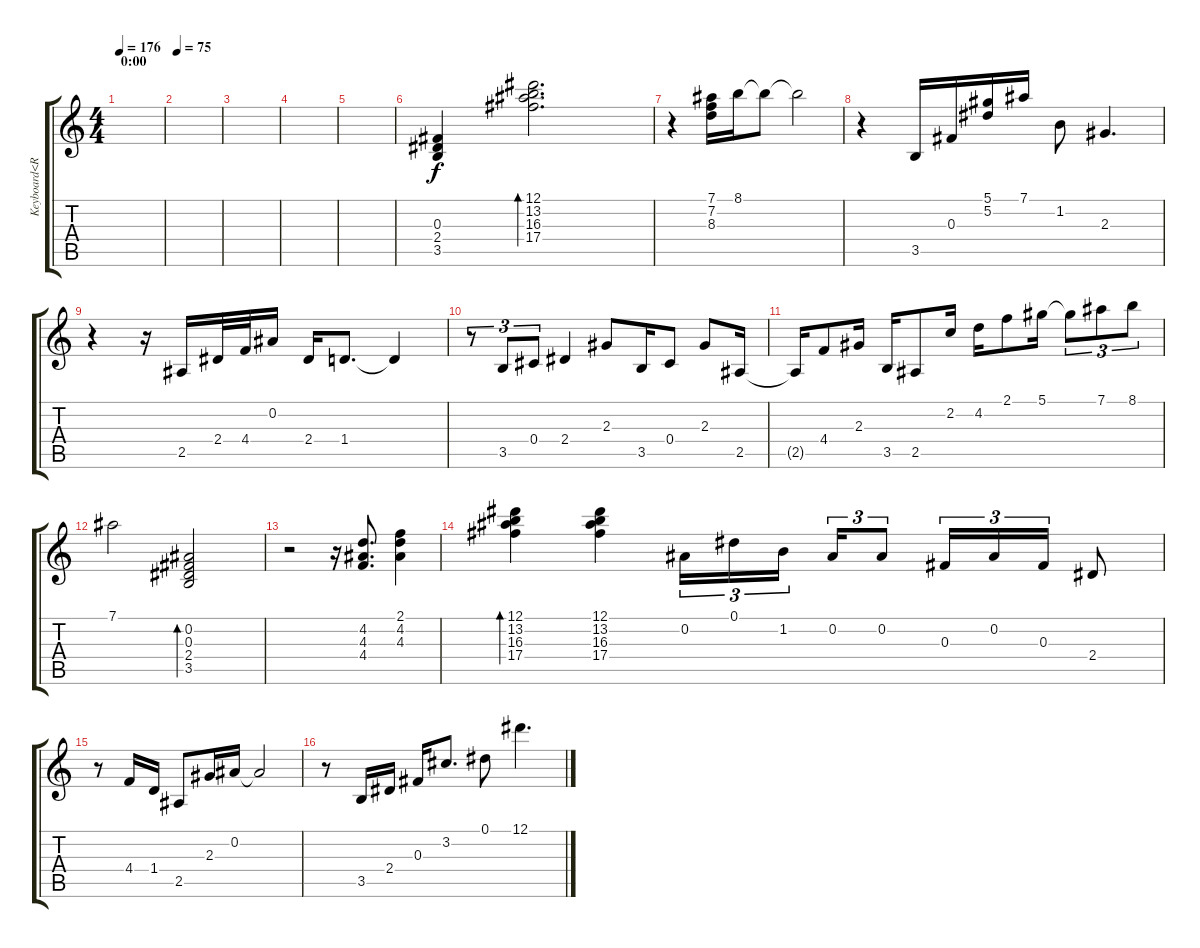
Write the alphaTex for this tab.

\track ("Keyboard<R>" "Keyboard<R") {instrument stringensemble1}
\staff {score tabs}
\tuning (Eb5 Bb4 Gb4 Db4 Ab3 Eb3) {hide}
\ts (4 4)
\section ("" "0:00")
\tempo 176
\tempo 75
\tempo 176
\clef g2
\ks c
|
\tempo 75
|
|
|
|
(0.3 2.4 3.5).4{instrument acousticgrandpiano} (12.1 13.2 16.3 17.4).2{d bd 120} |
r.4 (7.1 7.2 8.3).16 8.1.16 8.1{t}.8 8.1{t}.2 |
r.4 3.5.16 0.3.16 (5.1 5.2).16 7.1.16 1.2.8 2.3.4{d} |
r.4 r.16 2.5.16 2.4.32 4.4.32 0.2.16 2.4.16 1.4.8{d} 1.4{t}.4 |
r.8{tu (3 2)} 3.5.8{tu (3 2)} 0.4.8{tu (3 2)} 2.4.4 2.3.8 3.5.16 0.4.8 2.3.8 2.5.16 |
2.5{t}.16 4.4.8 2.3.16 3.5.16 2.5.8 2.2.16 4.2.16 2.1.8 5.1.16 5.1{t}.8{tu (3 2)} 7.1.8{tu (3 2)} 8.1.8{tu (3 2)} |
7.1.2 (0.2 0.3 2.4 3.5).2{bd 120} |
r.2 r.16 (4.2 4.3 4.4).8{d} (2.1 4.2 4.3).4 |
(12.1 13.2 16.3 17.4).4{bd 120} (12.1 13.2 16.3 17.4).4 0.2.16{tu (3 2)} 0.1.16{tu (3 2)} 1.2.16{tu (3 2)} 0.2.16{tu (3 2)} 0.2.8{tu (3 2)} 0.3.16{tu (3 2)} 0.2.16{tu (3 2)} 0.3.16{tu (3 2)} 2.4.8 |
r.8 4.4.16 1.4.16 2.5.8 2.3.16 0.2.16 0.2{t}.2 |
r.8 3.5.16 2.4.16 0.3.16 3.2.8{d} 0.1.8 12.1.4{d}
